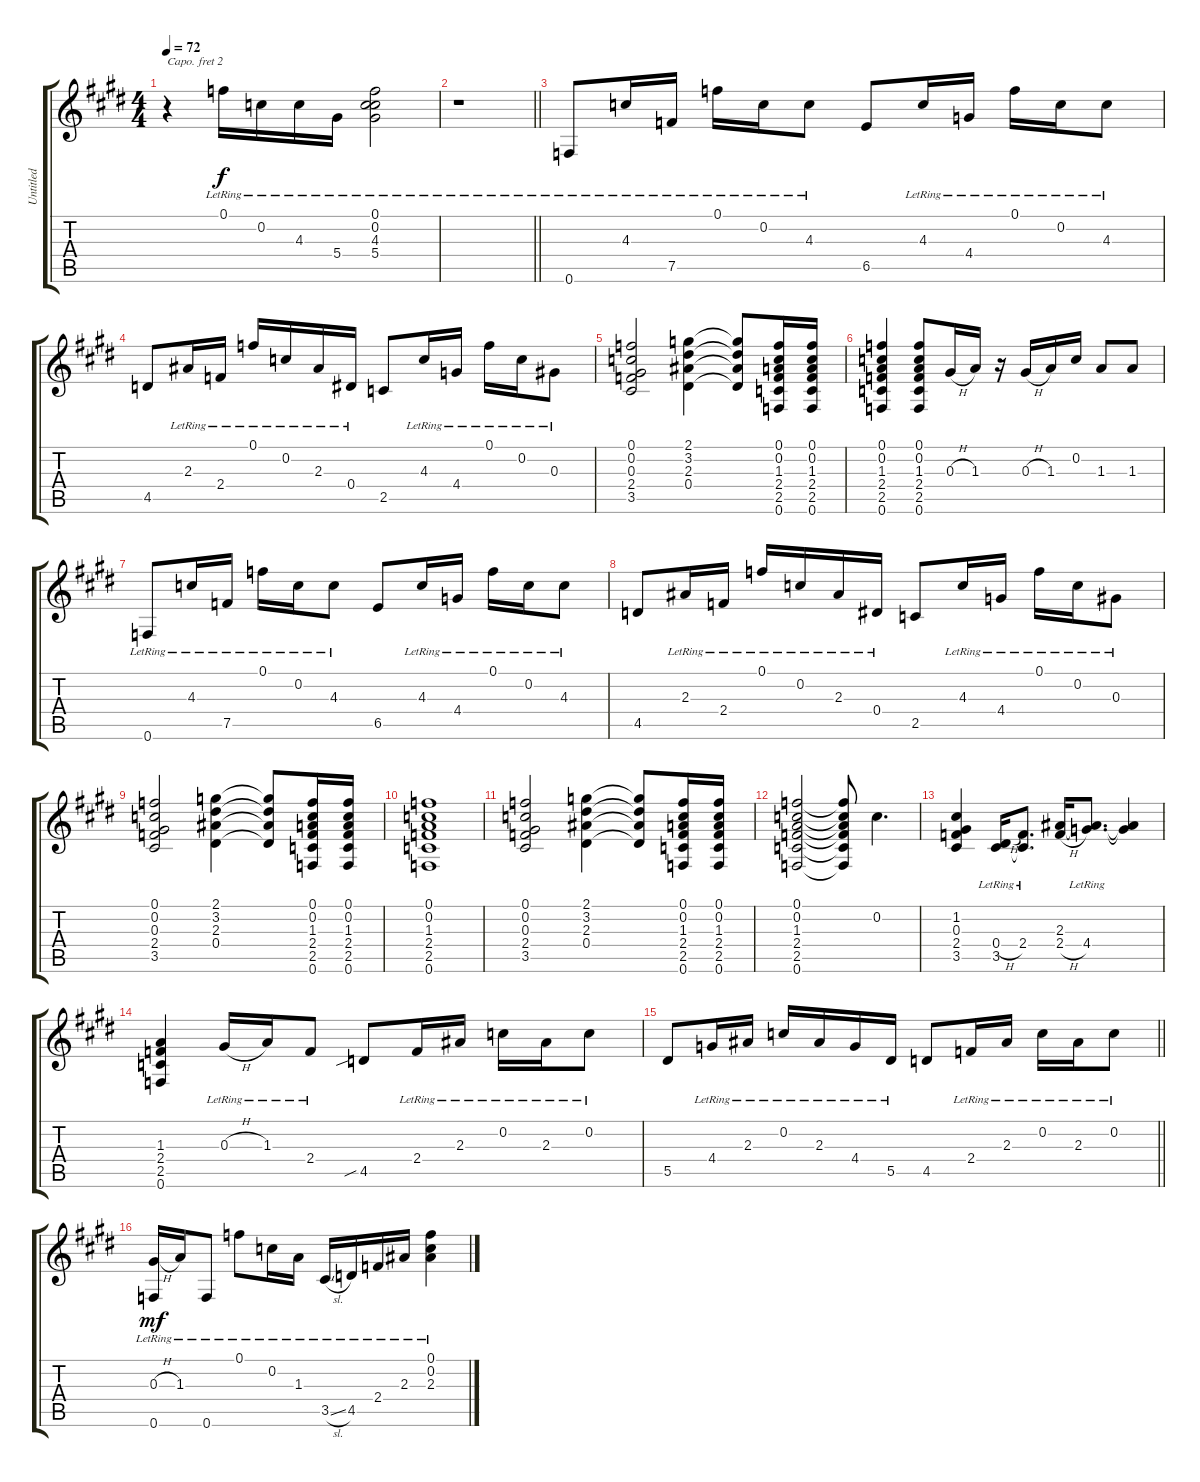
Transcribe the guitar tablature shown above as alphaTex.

\track ("Untitled" "Untitled") {instrument electricguitarclean}
\staff {score tabs}
\capo 2
\tuning (Eb4 Bb3 Gb3 Db3 Ab2 Eb2) {hide}
\ts (4 4)
\tempo 72
\clef g2
\ks c#minor
r.4{dy f} 0.1{lr}.16 0.2{lr}.16 4.3{lr}.16 5.4{lr}.16 (0.1{lr} 0.2{lr} 4.3{lr} 5.4{lr}).2 |
\barLineRight lightlight
r.1 |
\ks e
0.6{lr}.8 4.3{lr}.16 7.5{lr}.16 0.1{lr}.16 0.2{lr}.16 4.3{lr}.8 6.5.8 4.3{lr}.16 4.4{lr}.16 0.1{lr}.16 0.2{lr}.16 4.3{lr}.8 |
\ks c#minor
4.5.8 2.3{lr}.16 2.4{lr}.16 0.1{lr}.16 0.2{lr}.16 2.3{lr}.16 0.4{lr}.16 2.5.8 4.3{lr}.16 4.4{lr}.16 0.1{lr}.16 0.2{lr}.16 0.3{lr}.8 |
(0.1 0.2 0.3 2.4 3.5).2 (2.1 3.2 2.3 0.4).4 (2.1{t} 3.2{t} 2.3{t} 0.4{t}).8 (0.1 0.2 1.3 2.4 2.5 0.6).16 (0.1 0.2 1.3 2.4 2.5 0.6).16 |
\ks e
(0.1 0.2 1.3 2.4 2.5 0.6).4 (0.1 0.2 1.3 2.4 2.5 0.6).8 0.3{h}.16 1.3.16 r.16 0.3{h}.16 1.3.16 0.2.16 1.3.8 1.3.8 |
\ks c#minor
0.6{lr}.8 4.3{lr}.16 7.5{lr}.16 0.1{lr}.16 0.2{lr}.16 4.3{lr}.8 6.5.8 4.3{lr}.16 4.4{lr}.16 0.1{lr}.16 0.2{lr}.16 4.3{lr}.8 |
4.5.8 2.3{lr}.16 2.4{lr}.16 0.1{lr}.16 0.2{lr}.16 2.3{lr}.16 0.4{lr}.16 2.5.8 4.3{lr}.16 4.4{lr}.16 0.1{lr}.16 0.2{lr}.16 0.3{lr}.8 |
\ks e
(0.1 0.2 0.3 2.4 3.5).2 (2.1 3.2 2.3 0.4).4 (2.1{t} 3.2{t} 2.3{t} 0.4{t}).8 (0.1 0.2 1.3 2.4 2.5 0.6).16 (0.1 0.2 1.3 2.4 2.5 0.6).16 |
\ks c#minor
(0.1 0.2 1.3 2.4 2.5 0.6).1 |
(0.1 0.2 0.3 2.4 3.5).2 (2.1 3.2 2.3 0.4).4 (2.1{t} 3.2{t} 2.3{t} 0.4{t}).8 (0.1 0.2 1.3 2.4 2.5 0.6).16 (0.1 0.2 1.3 2.4 2.5 0.6).16 |
(0.1 0.2 1.3 2.4 2.5 0.6).2 (0.1{t} 0.2{t} 1.3{t} 2.4{t} 2.5{t} 0.6{t}).8 0.2.4{d} |
\ks e
(1.2 0.3 2.4 3.5).4 (0.4{h lr} 3.5{lr}).16 (2.4{lr} 3.5{t}).8{d} (2.3 2.4{h}).16 (2.3{t} 4.4{lr}).8{d} (2.3{t} 4.4{t}).4 |
\ks c#minor
(1.3 2.4 2.5 0.6).4 0.3{h lr}.16 1.3{lr}.16 2.4{lr}.8 4.5{sib}.8 2.4{lr}.16 2.3{lr}.16 0.2{lr}.16 2.3{lr}.16 0.2{lr}.8 |
\barLineRight lightlight
5.5.8 4.4{lr}.16 2.3{lr}.16 0.2{lr}.16 2.3{lr}.16 4.4{lr}.16 5.5{lr}.16 4.5.8 2.4{lr}.16 2.3{lr}.16 0.2{lr}.16 2.3{lr}.16 0.2{lr}.8 |
\ks e
(0.3{h lr} 0.6{lr}).16{dy mf} 1.3{lr}.16 0.6{lr}.8 0.1{lr}.8 0.2{lr}.16 1.3{lr}.16 3.5{sl lr}.16 4.5{lr}.16 2.4{lr}.16 2.3{lr}.16 (0.1{lr} 0.2{lr} 2.3{lr}).4
